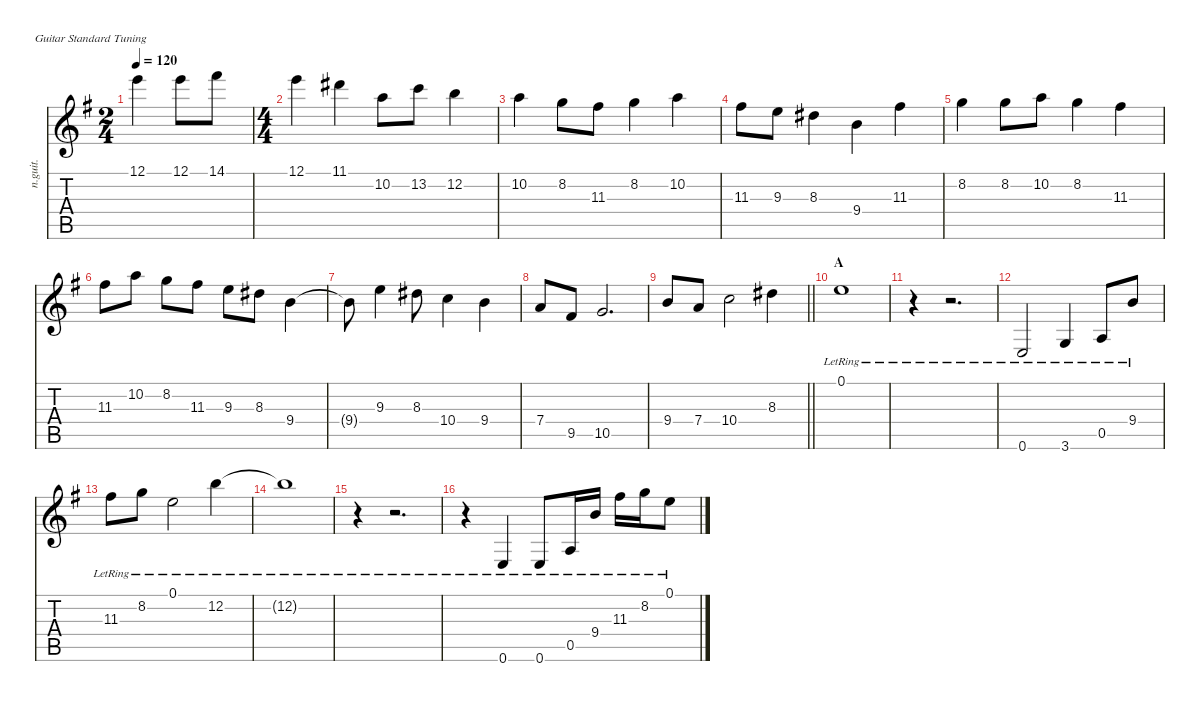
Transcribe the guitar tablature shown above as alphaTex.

\defaultSystemsLayout 4
\hideDynamics
\bracketExtendMode nobrackets
\track ("Guitar 1" "n.guit.") {instrument acousticguitarnylon}
\staff {score tabs}
\tuning (E4 B3 G3 D3 A2 E2)
\ts (2 4)
\tempo 120
\clef g2
\ks eminor
12.1{acc forcenatural}.4{dy f beam Down} 12.1{acc forcenatural}.8{beam Down} 14.1{acc #}.8{beam Down} |
\ts (4 4)
\beaming (8 2 2 2 2)
12.1{acc forcenatural}.4{beam Down} 11.1{acc #}.4{beam Down} 10.2{acc forcenatural}.8{beam Down} 13.2{acc forcenatural}.8{beam Down} 12.2{acc forcenatural}.4{beam Down} |
10.2{acc forcenatural}.4{beam Down} 8.2{acc forcenatural}.8{beam Down} 11.3{acc #}.8{beam Down} 8.2{acc forcenatural}.4{beam Down} 10.2{acc forcenatural}.4{beam Down} |
11.3{acc #}.8{beam Down} 9.3{acc forcenatural}.8{beam Down} 8.3{acc #}.4{beam Down} 9.4{acc forcenatural}.4{beam Down} 11.3{acc #}.4{beam Down} |
8.2{acc forcenatural}.4{beam Down} 8.2{acc forcenatural}.8{beam Down} 10.2{acc forcenatural}.8{beam Down} 8.2{acc forcenatural}.4{beam Down} 11.3{acc #}.4{beam Down} |
11.3{acc #}.8{beam Down} 10.2{acc forcenatural}.8{beam Down} 8.2{acc forcenatural}.8{beam Down} 11.3{acc #}.8{beam Down} 9.3{acc forcenatural}.8{beam Down} 8.3{acc #}.8{beam Down} 9.4{acc forcenatural}.4{beam Down} |
9.4{t acc forcenatural}.8{beam Down} 9.3{acc forcenatural}.4{beam Down} 8.3{acc #}.8{beam Down} 10.4{acc forcenatural}.4{beam Down} 9.4{acc forcenatural}.4{beam Down} |
7.4{acc forcenatural}.8{beam Up} 9.5{acc #}.8{beam Up} 10.5{acc forcenatural}.2{d beam Up} |
\barLineRight lightlight
9.4{acc forcenatural}.8{beam Up} 7.4{acc forcenatural}.8{beam Up} 10.4{acc forcenatural}.2{beam Down} 8.3{acc #}.4{beam Down} |
\section ("" "A")
0.1{lr acc forcenatural}.1{beam Down} |
r.4{beam Down} r.2{d beam Down} |
0.6{lr acc forcenatural}.2{beam Up} 3.6{lr acc forcenatural}.4{beam Up} 0.5{lr acc forcenatural}.8{beam Up} 9.4{lr acc forcenatural}.8{beam Up} |
11.3{lr acc #}.8{beam Down} 8.2{lr acc forcenatural}.8{beam Down} 0.1{lr acc forcenatural}.2{beam Down} 12.2{lr acc forcenatural}.4{beam Down} |
12.2{lr t acc forcenatural}.1{beam Down} |
r.4{beam Down} r.2{d beam Down} |
r.4{beam Down} 0.6{lr acc forcenatural}.4{beam Up} 0.6{lr acc forcenatural}.8{beam Up} 0.5{lr acc forcenatural}.16{beam Up} 9.4{lr acc forcenatural}.16{beam Up} 11.3{lr acc #}.16{beam Down} 8.2{lr acc forcenatural}.16{beam Down} 0.1{lr acc forcenatural}.8{beam Down}
